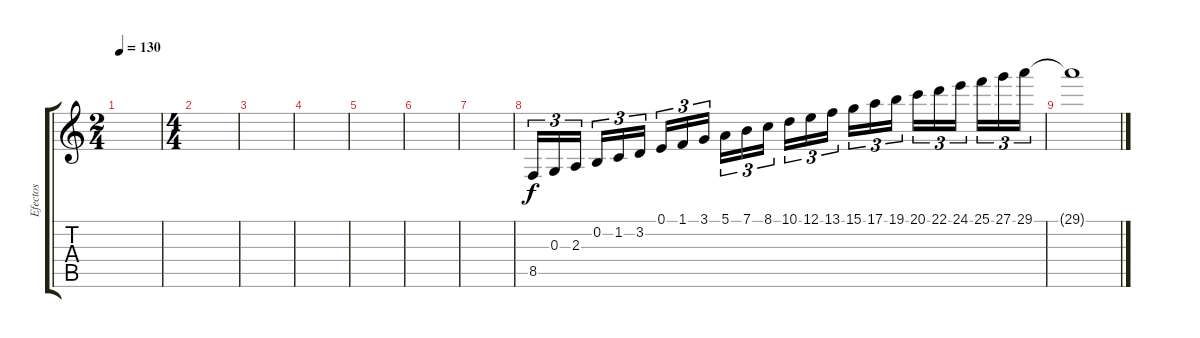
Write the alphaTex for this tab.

\track ("Efectos" "Efectos") {instrument glockenspiel}
\staff {score tabs}
\tuning (E4 B3 G3 D3 A2 E2) {hide}
\ts (2 4)
\tempo 130
\clef g2
\ks c
|
\ts (4 4)
|
|
|
|
|
|
8.5.16{tu (3 2)} 0.3.16{tu (3 2)} 2.3.16{tu (3 2)} 0.2.16{tu (3 2)} 1.2.16{tu (3 2)} 3.2.16{tu (3 2)} 0.1.16{tu (3 2)} 1.1.16{tu (3 2)} 3.1.16{tu (3 2)} 5.1.16{tu (3 2)} 7.1.16{tu (3 2)} 8.1.16{tu (3 2)} 10.1.16{tu (3 2)} 12.1.16{tu (3 2)} 13.1.16{tu (3 2)} 15.1.16{tu (3 2)} 17.1.16{tu (3 2)} 19.1.16{tu (3 2)} 20.1.16{tu (3 2)} 22.1.16{tu (3 2)} 24.1.16{tu (3 2)} 25.1.16{tu (3 2)} 27.1.16{tu (3 2)} 29.1.16{tu (3 2)} |
29.1{t}.1
